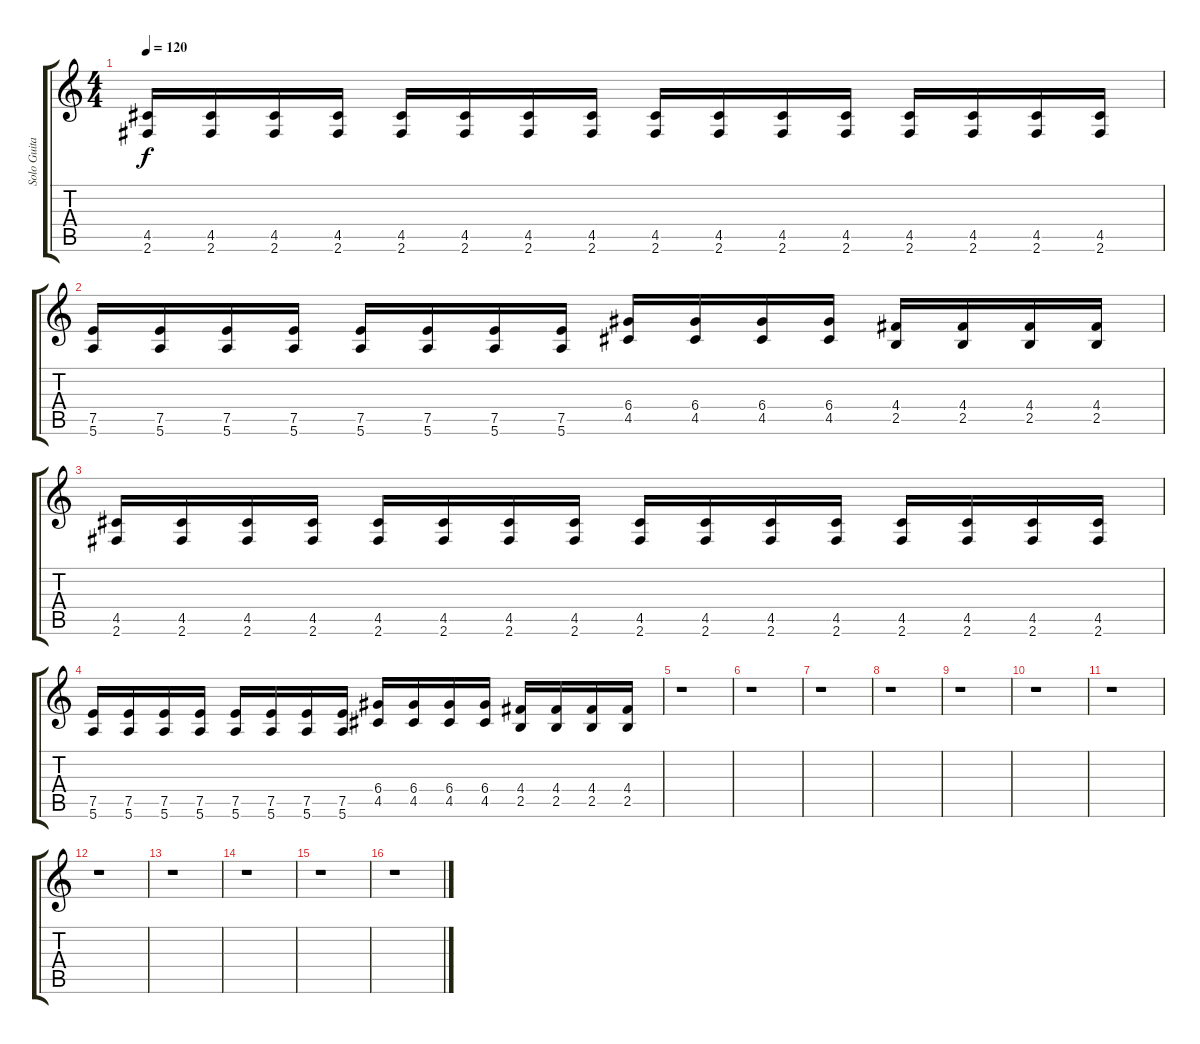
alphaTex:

\track ("Solo Guitar" "Solo Guita") {instrument distortionguitar}
\staff {score tabs}
\tuning (E4 B3 G3 D3 A2 E2) {hide}
\ts (4 4)
\tempo 120
\clef g2
\ks c
(4.5 2.6).16{dy f} (4.5 2.6).16 (4.5 2.6).16 (4.5 2.6).16 (4.5 2.6).16 (4.5 2.6).16 (4.5 2.6).16 (4.5 2.6).16 (4.5 2.6).16 (4.5 2.6).16 (4.5 2.6).16 (4.5 2.6).16 (4.5 2.6).16 (4.5 2.6).16 (4.5 2.6).16 (4.5 2.6).16 |
(7.5 5.6).16 (7.5 5.6).16 (7.5 5.6).16 (7.5 5.6).16 (7.5 5.6).16 (7.5 5.6).16 (7.5 5.6).16 (7.5 5.6).16 (6.4 4.5).16 (6.4 4.5).16 (6.4 4.5).16 (6.4 4.5).16 (4.4 2.5).16 (4.4 2.5).16 (4.4 2.5).16 (4.4 2.5).16 |
(4.5 2.6).16 (4.5 2.6).16 (4.5 2.6).16 (4.5 2.6).16 (4.5 2.6).16 (4.5 2.6).16 (4.5 2.6).16 (4.5 2.6).16 (4.5 2.6).16 (4.5 2.6).16 (4.5 2.6).16 (4.5 2.6).16 (4.5 2.6).16 (4.5 2.6).16 (4.5 2.6).16 (4.5 2.6).16 |
(7.5 5.6).16 (7.5 5.6).16 (7.5 5.6).16 (7.5 5.6).16 (7.5 5.6).16 (7.5 5.6).16 (7.5 5.6).16 (7.5 5.6).16 (6.4 4.5).16 (6.4 4.5).16 (6.4 4.5).16 (6.4 4.5).16 (4.4 2.5).16 (4.4 2.5).16 (4.4 2.5).16 (4.4 2.5).16 |
r.1 |
r.1 |
r.1 |
r.1 |
r.1 |
r.1 |
r.1 |
r.1 |
r.1 |
r.1 |
r.1 |
r.1
